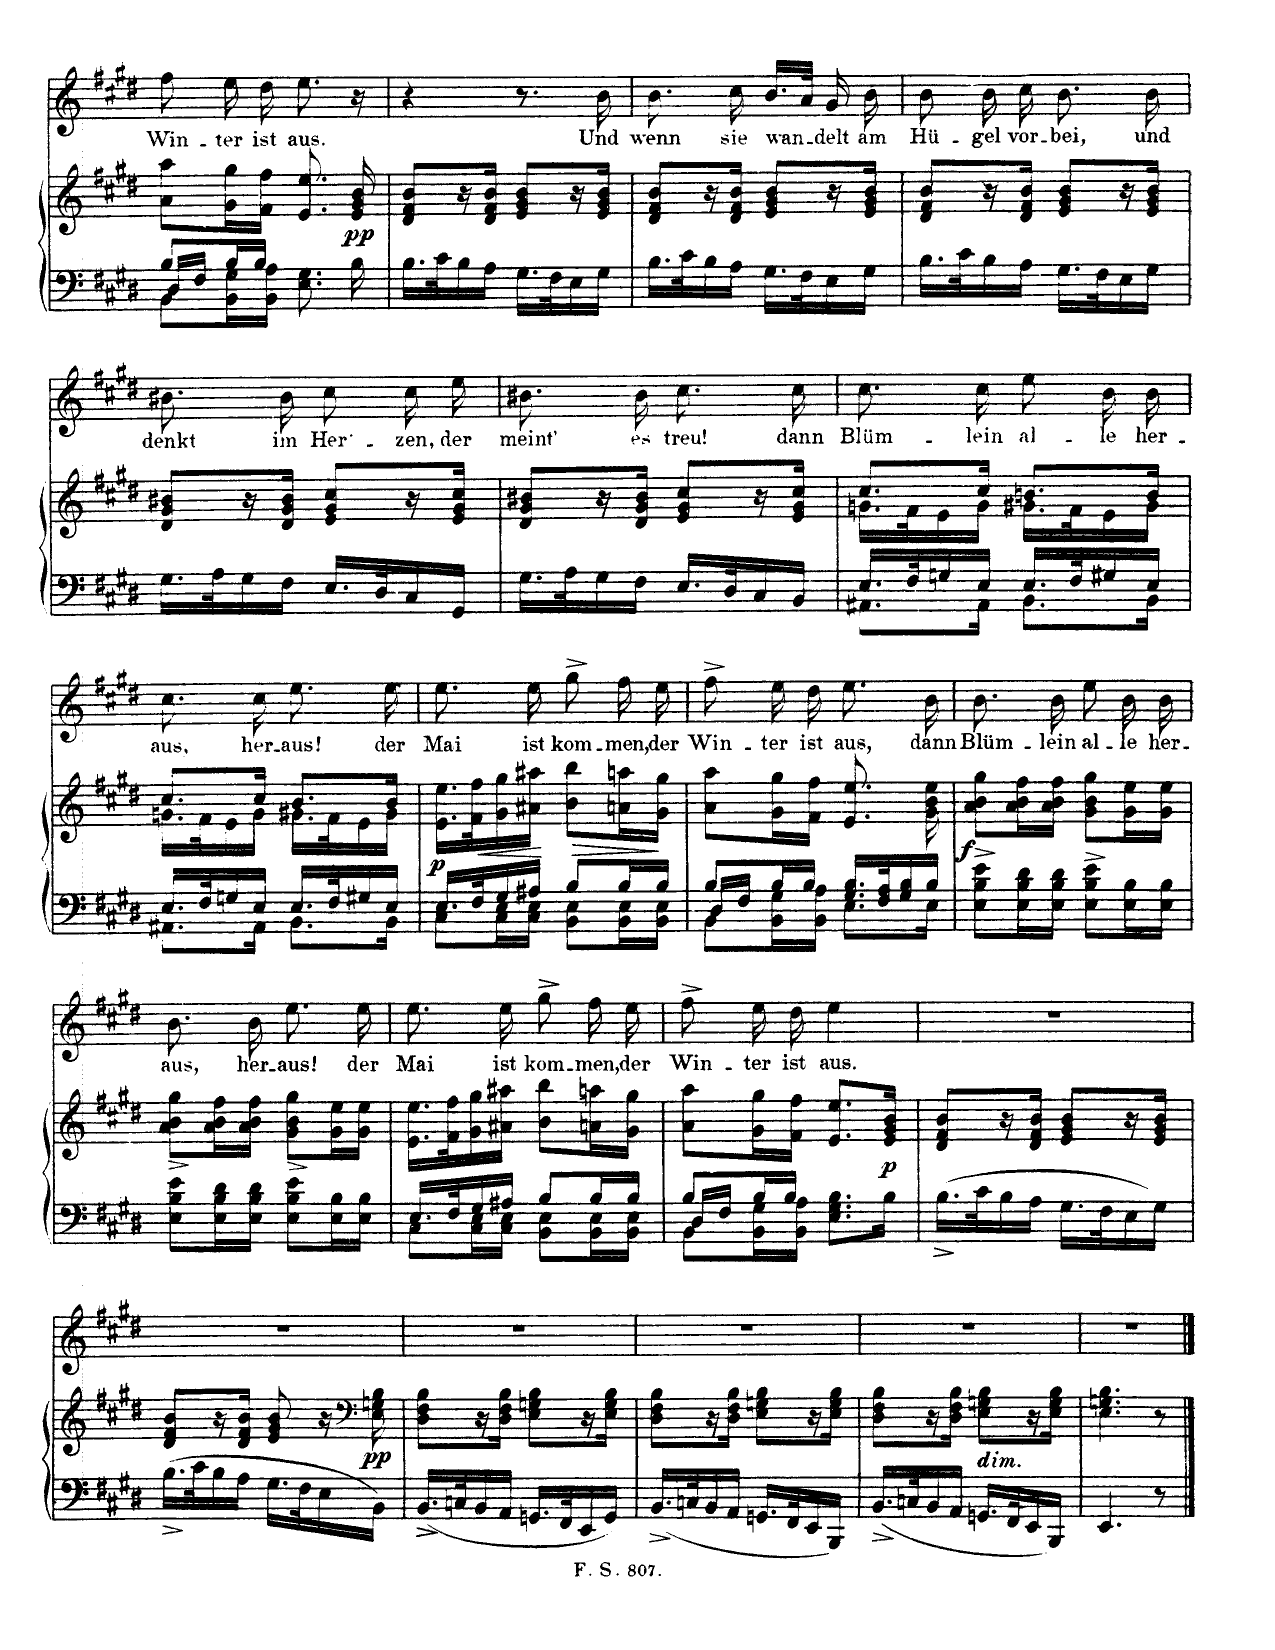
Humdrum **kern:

**kern	**kern	**dynam	**kern	**text
*part2	*part2	*part2	*part1	*part1
*staff3	*staff2	*staff2/3	*staff1	*staff1
*I"Pianoforte	*	*	*I"Singstimme	*
*I'Pno	*	*	*	*
*clefF4	*clefG2	*	*clefG2	*
*k[f#c#g#d#]	*k[f#c#g#d#]	*	*k[f#c#g#d#]	*
*M2/4	*M2/4	*	*M2/4	*
=38	=38	=38	=38	=38
*^	*	*	*	*
*	*^	*	*	*	*
8B/L	8BB\L	16D#/LL	8a\ 8aa\L	.	8ff#\	Win-
.	.	16F#/JJ	.	.	.	.
16B/L	16BB\ 16G#\L	4.ryy	16g#\ 16gg#\L	.	16ee\	-ter
16B/JJ	16BB\ 16A\JJ	.	16f#\ 16ff#\JJ	.	16dd#\	ist
8.E\ 8.G#\	4ryy	.	8.e/ 8.ee/	.	8.ee\	aus.
!	!	!	!	!LO:DY:a=2	!	!
16B\	.	.	16e/ 16g#/ 16b/	pp	16r	.
*v	*v	*v	*	*	*	*
=39	=39	=39	=39	=39
16.B\LL	8d#/ 8f#/ 8b/L	.	4r	.
32c#\K	.	.	.	.
16B\	16r	.	.	.
16A\JJ	16d#/ 16f#/ 16b/JJ	.	.	.
16.G#\LL	8e/ 8g#/ 8b/L	.	8.r	.
32F#\K	.	.	.	.
16E\	16r	.	.	.
16G#\JJ	16e/ 16g#/ 16b/JJ	.	16b\	Und
=40	=40	=40	=40	=40
16.B\LL	8d#/ 8f#/ 8b/L	.	8.b\	wenn
32c#\K	.	.	.	.
16B\	16r	.	.	.
16A\JJ	16d#/ 16f#/ 16b/JJ	.	16cc#\	sie
16.G#\LL	8e/ 8g#/ 8b/L	.	16.b/LL	wan-
32F#\K	.	.	32a/JJk	.
16E\	16r	.	16g#/	-delt
16G#\JJ	16e/ 16g#/ 16b/JJ	.	16b\	am
=41	=41	=41	=41	=41
16.B\LL	8d#/ 8f#/ 8b/L	.	8b\	Hü-
32c#\K	.	.	.	.
16B\	16r	.	16b\	-gel
16A\JJ	16d#/ 16f#/ 16b/JJ	.	16cc#\	vor-
16.G#\LL	8e/ 8g#/ 8b/L	.	8.b\	-bei,
32F#\K	.	.	.	.
16E\	16r	.	.	.
16G#\JJ	16e/ 16g#/ 16b/JJ	.	16b\	und
=42	=42	=42	=42	=42
16.G#\LL	8d#/ 8g#/ 8b#X/L	.	8.b#X\	denkt
32A\K	.	.	.	.
16G#\	16r	.	.	.
16F#\JJ	16d#/ 16g#/ 16b#/JJ	.	16b#\	im
16.E/LL	8e/ 8g#/ 8cc#/L	.	8cc#\	Her-
32D#/K	.	.	.	.
16C#/	16r	.	16cc#\	-zen,
16GG#/JJ	16e/ 16g#/ 16cc#/JJ	.	16ee\	der
=43	=43	=43	=43	=43
16.G#\LL	8d#/ 8g#/ 8b#X/L	.	8.b#X\	meint’
32A\K	.	.	.	.
16G#\	16r	.	.	.
16F#\JJ	16d#/ 16g#/ 16b#/JJ	.	16b#\	es
16.E/LL	8e/ 8g#/ 8cc#/L	.	8.cc#\	treu!
32D#/K	.	.	.	.
16C#/	16r	.	.	.
16BB/JJ	16e/ 16g#/ 16cc#/JJ	.	16cc#\	dann
=44	=44	=44	=44	=44
*^	*^	*	*	*
16.E/LL	8.AA#X\L	8.cc#/L	16.gn\LL	.	8.cc#\	Blüm-
32F#/K	.	.	32f#\K	.	.	.
16Gn/	.	.	16e\	.	.	.
16E/JJ	16AA#\Jk	16cc#/Jk	16g\JJ	.	16cc#\	-lein
16.E/LL	8.BB\L	8.bn/L	16.g#X\LL	.	8ee\	al-
32F#/K	.	.	32f#\K	.	.	.
16G#X/	.	.	16e\	.	16bn\	-le
16E/JJ	16BB\Jk	16b/Jk	16g#\JJ	.	16b\	her-
=45	=45	=45	=45	=45	=45	=45
16.E/LL	8.AA#X\L	8.cc#/L	16.gn\LL	.	8.cc#\	-aus,
32F#/K	.	.	32f#\K	.	.	.
16Gn/	.	.	16e\	.	.	.
16E/JJ	16AA#\Jk	16cc#/Jk	16g\JJ	.	16cc#\	her-
16.E/LL	8.BB\L	8.b/L	16.g#X\LL	.	8.ee\	-aus!
32F#/K	.	.	32f#\K	.	.	.
16G#X/	.	.	16e\	.	.	.
16E/JJ	16BB\Jk	16b/Jk	16g#\JJ	.	16ee\	der
=46	=46	=46	=46	=46	=46	=46
!	!	!	!	!LO:DY:a=2	!	!
*	*	*v	*v	*	*	*
16.E/LL	8C#\L	16.e\ 16.ee\LL	p	8.ee\	Mai
!	!	!	!LO:HP:b	!	!
32F#/K	.	32f#\ 32ff#\K	<	.	.
16G#/	16C#\ 16E\L	16g#\ 16gg#\	.	.	.
16A#X/JJ	16C#\ 16E\JJ	16a#X\ 16aa#X\JJ	.	16ee\	ist
!	!	!	!LO:HP:n=1:b	!	!
8B/L	8BB\ 8E\L	8b\ 8bb\L	[ >	8gg#^\	kom-
16B/L	16BB\ 16E\L	16an\ 16aan\L	.	16ff#\	-men,
16B/JJ	16BB\ 16E\JJ	16g#\ 16gg#\JJ	]	16ee\	der
=47	=47	=47	=47	=47	=47
*	*^	*	*	*	*
8B/L	8BB\L	16D#/LL	8a\ 8aa\L	.	8ff#^\	Win-
.	.	16F#/JJ	.	.	.	.
16B/L	16BB\ 16G#\L	4.ryy	16g#\ 16gg#\L	.	16ee\	-ter
16B/JJ	16BB\ 16A\JJ	.	16f#\ 16ff#\JJ	.	16dd#\	ist
16.G#/ 16.B/LL	8.E\L	.	8.e/ 8.ee/	.	8.ee\	aus,
32F#/ 32A/K	.	.	.	.	.	.
16G#/ 16B/	.	.	.	.	.	.
16B/JJ	16E\Jk	.	16g#\ 16b\ 16ee\	.	16b\	dann
*	*v	*v	*	*	*	*
=48	=48	=48	=48	=48	=48
!	!	!	!LO:DY:a=2	!	!
*v	*v	*	*	*	*
8E\^ 8B\^ 8e\^L	8a\ 8b\ 8gg#\L	f	8.b\	Blüm-
16E\ 16B\ 16d#\L	16a\ 16b\ 16ff#\L	.	.	.
16E\ 16B\ 16d#\JJ	16a\ 16b\ 16ff#\JJ	.	16b\	-lein
8E\^ 8B\^ 8e\^L	8g#\ 8b\ 8gg#\L	.	8ee\	al-
16E\ 16B\L	16g#\ 16ee\L	.	16b\	-le
16E\ 16B\JJ	16g#\ 16ee\JJ	.	16b\	her-
=49	=49	=49	=49	=49
8E\^ 8B\^ 8e\^L	8a\ 8b\ 8gg#\L	.	8.b\	-aus,
16E\ 16B\ 16d#\L	16a\ 16b\ 16ff#\L	.	.	.
16E\ 16B\ 16d#\JJ	16a\ 16b\ 16ff#\JJ	.	16b\	her-
8E\^ 8B\^ 8e\^L	8g#\ 8b\ 8gg#\L	.	8.ee\	-aus!
16E\ 16B\L	16g#\ 16ee\L	.	.	.
16E\ 16B\JJ	16g#\ 16ee\JJ	.	16ee\	der
=50	=50	=50	=50	=50
*^	*	*	*	*
16.E/LL	8C#\L	16.e\ 16.ee\LL	.	8.ee\	Mai
32F#/K	.	32f#\ 32ff#\K	.	.	.
16G#/	16C#\ 16E\L	16g#\ 16gg#\	.	.	.
16A#X/JJ	16C#\ 16E\JJ	16a#X\ 16aa#X\JJ	.	16ee\	ist
8B/L	8BB\ 8E\L	8b\ 8bb\L	.	8gg#^\	kom-
16B/L	16BB\ 16E\L	16an\ 16aan\L	.	16ff#\	-men,
16B/JJ	16BB\ 16E\JJ	16g#\ 16gg#\JJ	.	16ee\	der
=51	=51	=51	=51	=51	=51
*	*^	*	*	*	*
8B/L	8BB\L	16D#/LL	8a\ 8aa\L	.	8ff#^\	Win-
.	.	16F#/JJ	.	.	.	.
16B/L	16BB\ 16G#\L	4.ryy	16g#\ 16gg#\L	.	16ee\	-ter
16B/JJ	16BB\ 16A\JJ	.	16f#\ 16ff#\JJ	.	16dd#\	ist
8.E\ 8.G#\ 8.B\L	4ryy	.	8.e/ 8.ee/L	.	4ee\	aus.
!	!	!	!	!LO:DY:a=2	!	!
16B\Jk	.	.	16e/ 16g#/ 16b/Jk	p	.	.
*v	*v	*v	*	*	*	*
=52	=52	=52	=52	=52
16.B^<\LL	8d#/ 8f#/ 8b/L	.	2r	.
32c#\K	.	.	.	.
16B\	16r	.	.	.
16A\JJ	16d#/ 16f#/ 16b/JJ	.	.	.
16.G#\LL	8e/ 8g#/ 8b/L	.	.	.
32F#\K	.	.	.	.
16E\	16r	.	.	.
16G#\JJ	16e/ 16g#/ 16b/JJ	.	.	.
=53	=53	=53	=53	=53
16.B^<\LL	8d#/ 8f#/ 8b/L	.	2r	.
32c#\K	.	.	.	.
16B\	16r	.	.	.
16A\JJ	16d#/ 16f#/ 16b/JJ	.	.	.
16.G#\LL	8e/ 8g#/ 8b/	.	.	.
32F#\K	.	.	.	.
16E\	16r	.	.	.
*	*clefF4	*	*	*
!	!	!LO:DY:a=2	!	!
16BB\JJ	16E\ 16Gn\ 16B\	pp	.	.
=54	=54	=54	=54	=54
16.BB^</LL	8D#\ 8F#\ 8B\L	.	2r	.
32Cn/K	.	.	.	.
16BB/	16r	.	.	.
16AA/JJ	16D#\ 16F#\ 16B\JJ	.	.	.
16.GGn/LL	8E\ 8Gn\ 8B\L	.	.	.
32FF#/K	.	.	.	.
16EE/	16r	.	.	.
16GG/JJ	16E\ 16G\ 16B\JJ	.	.	.
=55	=55	=55	=55	=55
16.BB^</LL	8D#\ 8F#\ 8B\L	.	2r	.
32Cn/K	.	.	.	.
16BB/	16r	.	.	.
16AA/JJ	16D#\ 16F#\ 16B\JJ	.	.	.
16.GGn/LL	8E\ 8Gn\ 8B\L	.	.	.
32FF#/K	.	.	.	.
16EE/	16r	.	.	.
16BBB/JJ	16E\ 16G\ 16B\JJ	.	.	.
=56	=56	=56	=56	=56
16.BB^</LL	8D#\ 8F#\ 8B\L	.	2r	.
32Cn/K	.	.	.	.
16BB/	16r	.	.	.
16AA/JJ	16D#\ 16F#\ 16B\JJ	.	.	.
!LO:TX:a:i:t=dim.	!	!	!	!
16.GGn/LL	8E\ 8Gn\ 8B\L	.	.	.
32FF#/K	.	.	.	.
16EE/	16r	.	.	.
16BBB/JJ	16E\ 16G\ 16B\JJ	.	.	.
=57	=57	=57	=57	=57
4.EE/	4.E\ 4.Gn\ 4.B\	.	2r	.
8r	8r	.	.	.
==	==	==	==	==
*-	*-	*-	*-	*-
